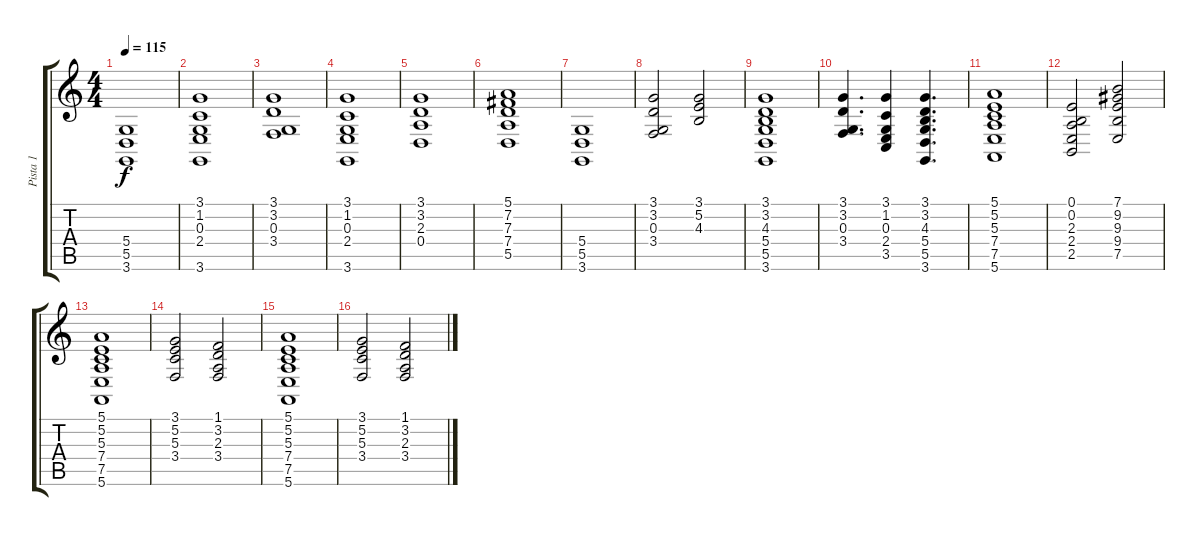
\track ("Pista 1" "Pista 1") {instrument churchorgan}
\staff {score tabs}
\tuning (E4 B3 G3 D3 A2 E2) {hide}
\ts (4 4)
\tempo 115
\clef g2
\ks c
(5.4 5.5 3.6).1{dy f} |
(3.1 1.2 0.3 2.4 3.6).1 |
(3.1 3.2 0.3 3.4).1 |
(3.1 1.2 0.3 2.4 3.6).1 |
(3.1 3.2 2.3 0.4).1 |
(5.1 7.2 7.3 7.4 5.5).1 |
(5.4 5.5 3.6).1 |
(3.1 3.2 0.3 3.4).2 (3.1 5.2 4.3).2 |
(3.1 3.2 4.3 5.4 5.5 3.6).1 |
(3.1 3.2 0.3 3.4).4{d} (3.1 1.2 0.3 2.4 3.5).4 (3.1 3.2 4.3 5.4 5.5 3.6).4{d} |
(5.1 5.2 5.3 7.4 7.5 5.6).1 |
(0.1 0.2 2.3 2.4 2.5).2 (7.1 9.2 9.3 9.4 7.5).2 |
(5.1 5.2 5.3 7.4 7.5 5.6).1 |
(3.1 5.2 5.3 3.4).2 (1.1 3.2 2.3 3.4).2 |
(5.1 5.2 5.3 7.4 7.5 5.6).1 |
(3.1 5.2 5.3 3.4).2 (1.1 3.2 2.3 3.4).2
